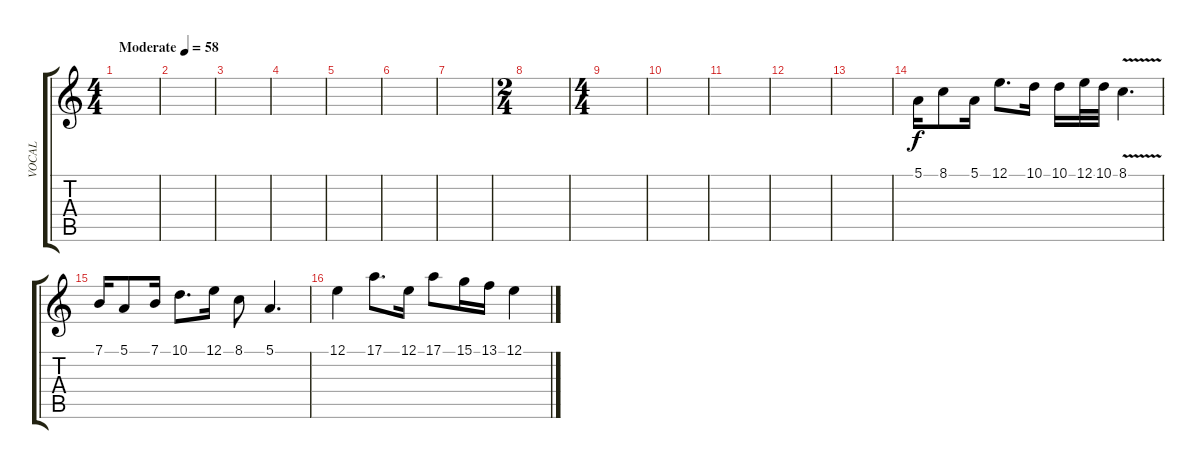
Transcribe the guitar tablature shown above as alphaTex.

\track ("VOCAL" "VOCAL") {instrument synthvoice}
\staff {score tabs}
\tuning (E4 B3 G3 D3 A2 E2) {hide}
\ts (4 4)
\tempo (58 "Moderate")
\clef g2
\ks c
|
|
|
|
|
|
|
\ts (2 4)
|
\ts (4 4)
|
|
|
|
|
5.1.16 8.1.8 5.1.16 12.1.8{d} 10.1.16 10.1.16 12.1.32 10.1.32 8.1{v}.4{d} |
7.1.16 5.1.8 7.1.16 10.1.8{d} 12.1.16 8.1.8 5.1.4{d} |
12.1.4 17.1.8{d} 12.1.16 17.1.8 15.1.16 13.1.16 12.1.4
